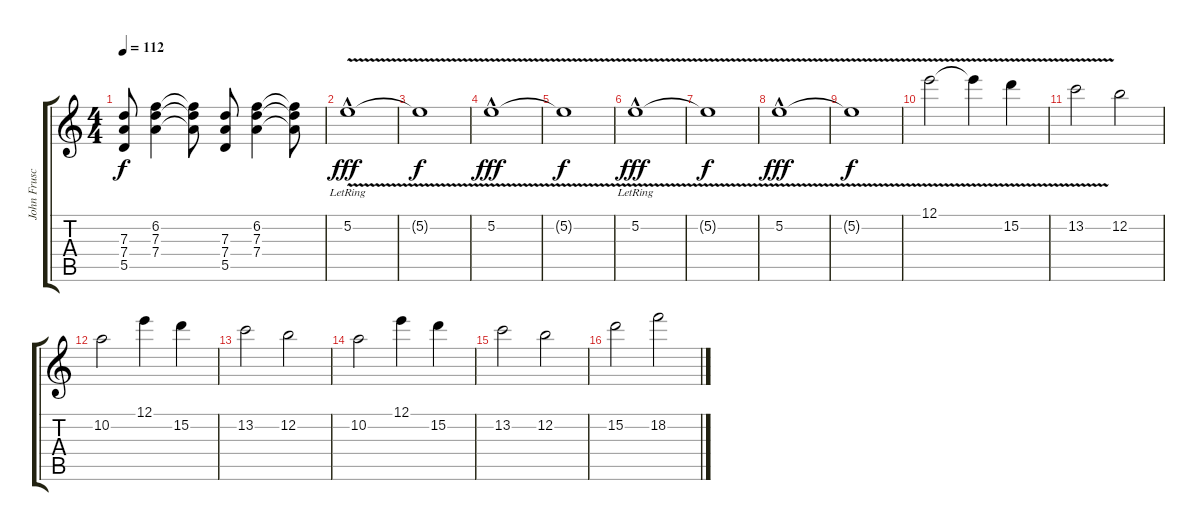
\track ("John Frusciante" "John Frusc") {instrument overdrivenguitar}
\staff {score tabs}
\tuning (E4 B3 G3 D3 A2 E2) {hide}
\ts (4 4)
\tempo 112
\clef g2
\ks c
(7.3 7.4 5.5).8{dy f} (6.2 7.3 7.4).4 (6.2{t} 7.3{t} 7.4{t}).8 (7.3 7.4 5.5).8 (6.2 7.3 7.4).4 (6.2{t} 7.3{t} 7.4{t}).8 |
5.2{v hac lr}.1{dy fff volume 16 instrument overdrivenguitar} |
5.2{v t}.1{dy f} |
5.2{v hac}.1{dy fff} |
5.2{v t}.1{dy f} |
5.2{v hac lr}.1{dy fff} |
5.2{v t}.1{dy f} |
5.2{v hac}.1{dy fff} |
5.2{t}.1{dy f} |
12.1{v}.2 12.1{t}.4 15.2{v}.4 |
13.2{v}.2 12.2.2 |
10.2.2 12.1.4 15.2.4 |
13.2.2 12.2.2 |
10.2.2 12.1.4 15.2.4 |
13.2.2 12.2.2 |
15.2.2 18.2.2
